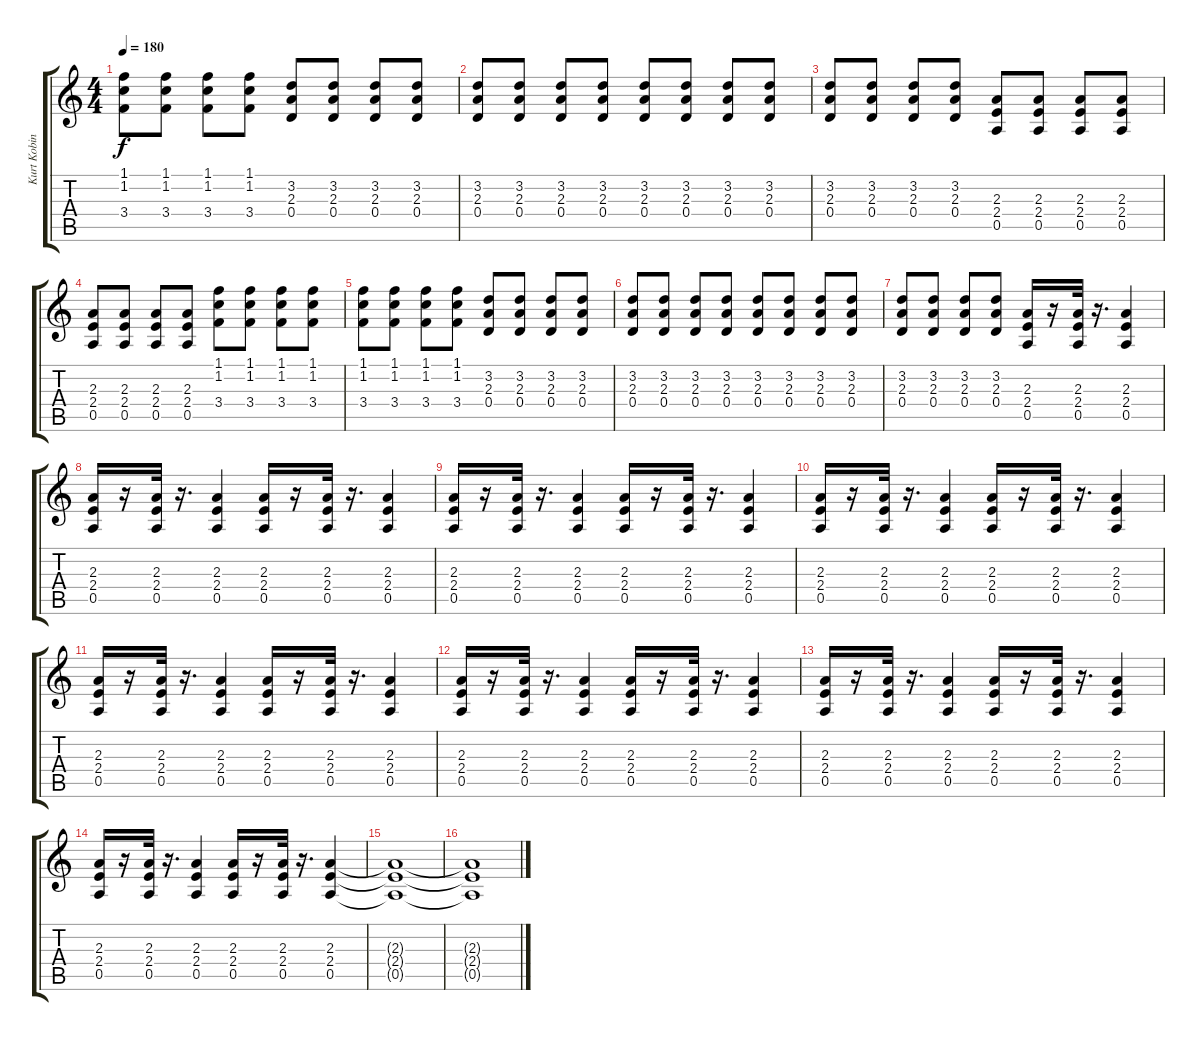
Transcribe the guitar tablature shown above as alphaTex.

\track ("Kurt Kobin - Electric Guitar" "Kurt Kobin") {instrument overdrivenguitar}
\staff {score tabs}
\tuning (E4 B3 G3 D3 A2 E2) {hide}
\ts (4 4)
\tempo 180
\clef g2
\ks c
(1.1 1.2 3.4).8{dy f} (1.1 1.2 3.4).8 (1.1 1.2 3.4).8 (1.1 1.2 3.4).8 (3.2 2.3 0.4).8 (3.2 2.3 0.4).8 (3.2 2.3 0.4).8 (3.2 2.3 0.4).8 |
(3.2 2.3 0.4).8 (3.2 2.3 0.4).8 (3.2 2.3 0.4).8 (3.2 2.3 0.4).8 (3.2 2.3 0.4).8 (3.2 2.3 0.4).8 (3.2 2.3 0.4).8 (3.2 2.3 0.4).8 |
(3.2 2.3 0.4).8 (3.2 2.3 0.4).8 (3.2 2.3 0.4).8 (3.2 2.3 0.4).8 (2.3 2.4 0.5).8 (2.3 2.4 0.5).8 (2.3 2.4 0.5).8 (2.3 2.4 0.5).8 |
(2.3 2.4 0.5).8 (2.3 2.4 0.5).8 (2.3 2.4 0.5).8 (2.3 2.4 0.5).8 (1.1 1.2 3.4).8 (1.1 1.2 3.4).8 (1.1 1.2 3.4).8 (1.1 1.2 3.4).8 |
(1.1 1.2 3.4).8 (1.1 1.2 3.4).8 (1.1 1.2 3.4).8 (1.1 1.2 3.4).8 (3.2 2.3 0.4).8 (3.2 2.3 0.4).8 (3.2 2.3 0.4).8 (3.2 2.3 0.4).8 |
(3.2 2.3 0.4).8 (3.2 2.3 0.4).8 (3.2 2.3 0.4).8 (3.2 2.3 0.4).8 (3.2 2.3 0.4).8 (3.2 2.3 0.4).8 (3.2 2.3 0.4).8 (3.2 2.3 0.4).8 |
(3.2 2.3 0.4).8 (3.2 2.3 0.4).8 (3.2 2.3 0.4).8 (3.2 2.3 0.4).8 (2.3 2.4 0.5).16 r.16 (2.3 2.4 0.5).32 r.16{d} (2.3 2.4 0.5).4 |
(2.3 2.4 0.5).16 r.16 (2.3 2.4 0.5).32 r.16{d} (2.3 2.4 0.5).4 (2.3 2.4 0.5).16 r.16 (2.3 2.4 0.5).32 r.16{d} (2.3 2.4 0.5).4 |
(2.3 2.4 0.5).16 r.16 (2.3 2.4 0.5).32 r.16{d} (2.3 2.4 0.5).4 (2.3 2.4 0.5).16 r.16 (2.3 2.4 0.5).32 r.16{d} (2.3 2.4 0.5).4 |
(2.3 2.4 0.5).16 r.16 (2.3 2.4 0.5).32 r.16{d} (2.3 2.4 0.5).4 (2.3 2.4 0.5).16 r.16 (2.3 2.4 0.5).32 r.16{d} (2.3 2.4 0.5).4 |
(2.3 2.4 0.5).16 r.16 (2.3 2.4 0.5).32 r.16{d} (2.3 2.4 0.5).4 (2.3 2.4 0.5).16 r.16 (2.3 2.4 0.5).32 r.16{d} (2.3 2.4 0.5).4 |
(2.3 2.4 0.5).16 r.16 (2.3 2.4 0.5).32 r.16{d} (2.3 2.4 0.5).4 (2.3 2.4 0.5).16 r.16 (2.3 2.4 0.5).32 r.16{d} (2.3 2.4 0.5).4 |
(2.3 2.4 0.5).16 r.16 (2.3 2.4 0.5).32 r.16{d} (2.3 2.4 0.5).4 (2.3 2.4 0.5).16 r.16 (2.3 2.4 0.5).32 r.16{d} (2.3 2.4 0.5).4 |
(2.3 2.4 0.5).16 r.16 (2.3 2.4 0.5).32 r.16{d} (2.3 2.4 0.5).4 (2.3 2.4 0.5).16 r.16 (2.3 2.4 0.5).32 r.16{d} (2.3 2.4 0.5).4 |
(2.3{t} 2.4{t} 0.5{t}).1 |
(2.3{t} 2.4{t} 0.5{t}).1
